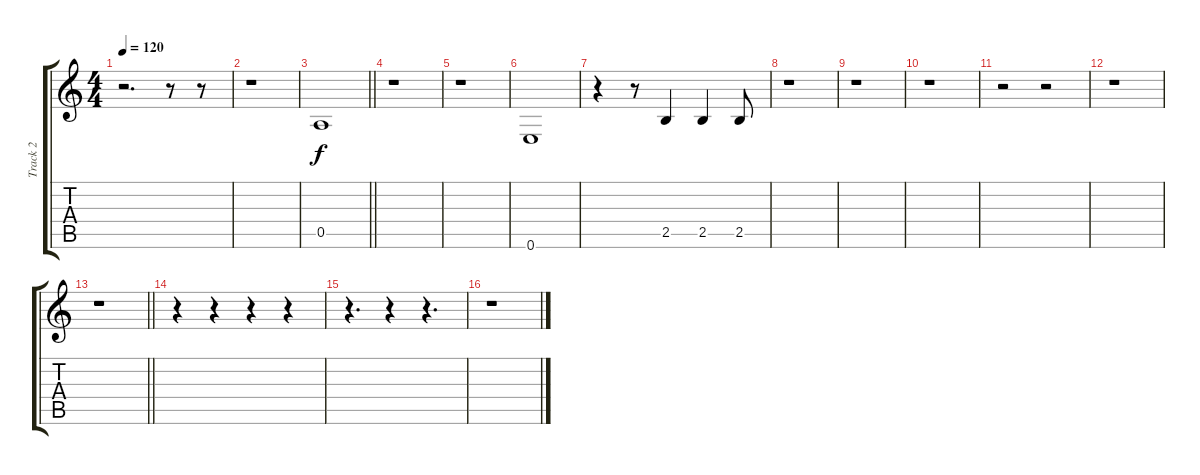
\track ("Track 2" "Track 2") {instrument electricbassfinger}
\staff {score tabs}
\tuning (E4 B3 G3 D3 A2 E2) {hide}
\ts (4 4)
\tempo 120
\clef g2
\ks c
r.2{d dy f} r.8 r.8 |
r.1 |
\barLineRight lightlight
0.5.1 |
r.1 |
r.1 |
0.6.1 |
r.4 r.8 2.5.4 2.5.4 2.5.8 |
r.1 |
r.1 |
r.1 |
r.2 r.2 |
r.1 |
\barLineRight lightlight
r.1 |
r.4 r.4 r.4 r.4 |
r.4{d} r.4 r.4{d} |
r.1
